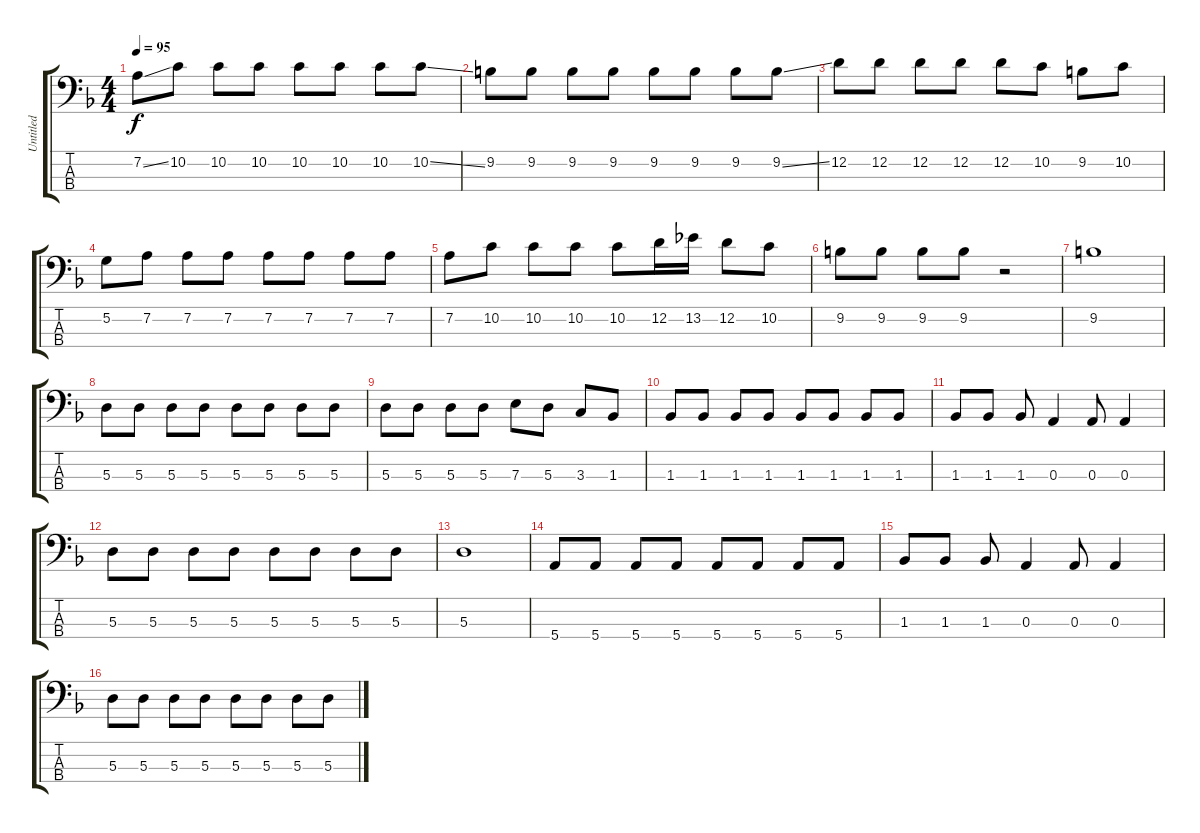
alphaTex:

\track ("Untitled" "Untitled") {instrument electricbassfinger}
\staff {score tabs}
\tuning (G2 D2 A1 E1) {hide}
\ts (4 4)
\tempo 95
\clef f4
\ks f
7.2{ss}.8{dy f} 10.2.8 10.2.8 10.2.8 10.2.8 10.2.8 10.2.8 10.2{ss}.8 |
9.2.8 9.2.8 9.2.8 9.2.8 9.2.8 9.2.8 9.2.8 9.2{ss}.8 |
12.2.8 12.2.8 12.2.8 12.2.8 12.2.8 10.2.8 9.2.8 10.2.8 |
5.2.8 7.2.8 7.2.8 7.2.8 7.2.8 7.2.8 7.2.8 7.2.8 |
7.2.8 10.2.8 10.2.8 10.2.8 10.2.8 12.2.16 13.2.16 12.2.8 10.2.8 |
9.2.8 9.2.8 9.2.8 9.2.8 r.2 |
9.2.1 |
5.3.8 5.3.8 5.3.8 5.3.8 5.3.8 5.3.8 5.3.8 5.3.8 |
5.3.8 5.3.8 5.3.8 5.3.8 7.3.8 5.3.8 3.3.8 1.3.8 |
1.3.8 1.3.8 1.3.8 1.3.8 1.3.8 1.3.8 1.3.8 1.3.8 |
1.3.8 1.3.8 1.3.8 0.3.4 0.3.8 0.3.4 |
5.3.8 5.3.8 5.3.8 5.3.8 5.3.8 5.3.8 5.3.8 5.3.8 |
5.3.1 |
5.4.8 5.4.8 5.4.8 5.4.8 5.4.8 5.4.8 5.4.8 5.4.8 |
1.3.8 1.3.8 1.3.8 0.3.4 0.3.8 0.3.4 |
5.3.8 5.3.8 5.3.8 5.3.8 5.3.8 5.3.8 5.3.8 5.3.8
